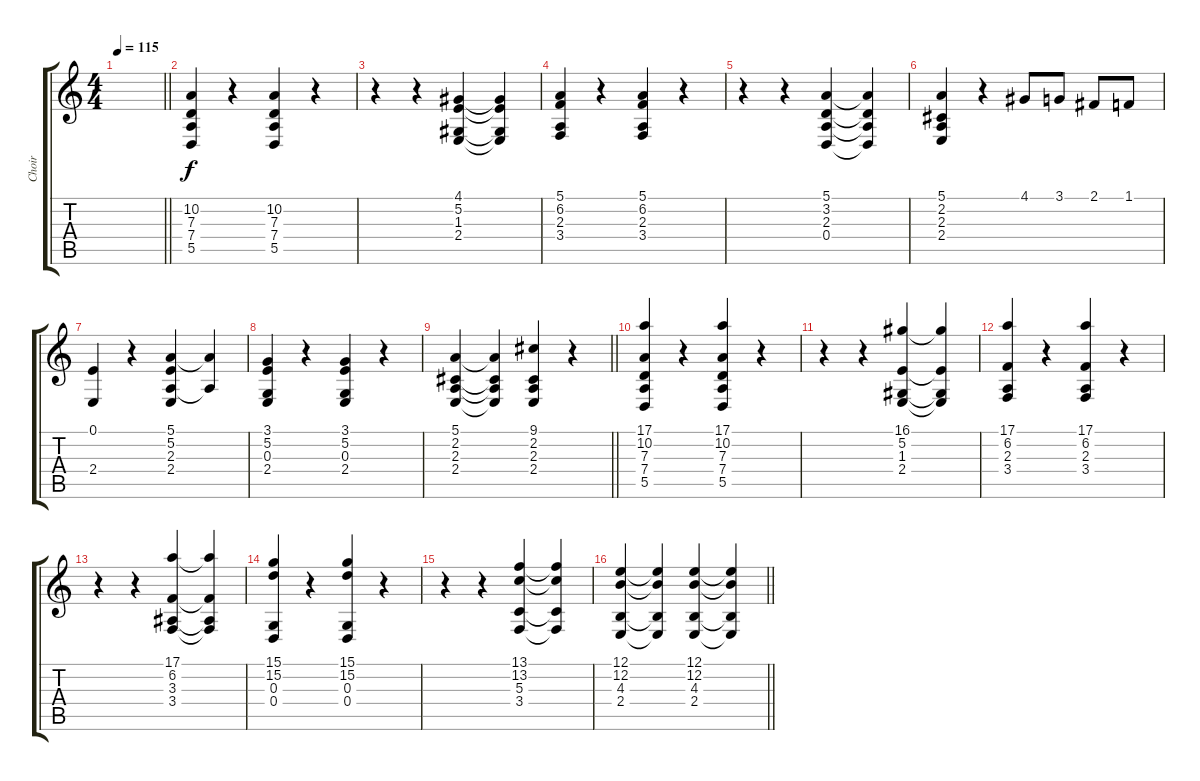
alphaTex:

\track ("Choir" "Choir") {instrument pad4choir}
\staff {score tabs}
\tuning (E4 B3 G3 D3 A2 E2) {hide}
\ts (4 4)
\tempo 115
\clef g2
\barLineRight lightlight
\ks c
|
\section ("" "")
(10.2 7.3 7.4 5.5).4 r.4 (10.2 7.3 7.4 5.5).4 r.4 |
r.4 r.4 (4.1 5.2 1.3 2.4).4 (4.1{t} 5.2{t} 1.3{t} 2.4{t}).4 |
(5.1 6.2 2.3 3.4).4 r.4 (5.1 6.2 2.3 3.4).4 r.4 |
r.4 r.4 (5.1 3.2 2.3 0.4).4 (5.1{t} 3.2{t} 2.3{t} 0.4{t}).4 |
(5.1 2.2 2.3 2.4).4 r.4 4.1.8 3.1.8 2.1.8 1.1.8 |
(0.1 2.4).4 r.4 (5.1 5.2 2.3 2.4).4 (5.1{t} 2.3{t}).4 |
(3.1 5.2 0.3 2.4).4 r.4 (3.1 5.2 0.3 2.4).4 r.4 |
\barLineRight lightlight
(5.1 2.2 2.3 2.4).4 (5.1{t} 2.2{t} 2.3{t} 2.4{t}).4 (9.1 2.2 2.3 2.4).4 r.4 |
\section ("" "")
(17.1 10.2 7.3 7.4 5.5).4 r.4 (17.1 10.2 7.3 7.4 5.5).4 r.4 |
r.4 r.4 (16.1 5.2 1.3 2.4).4 (16.1{t} 5.2{t} 1.3{t} 2.4{t}).4 |
(17.1 6.2 2.3 3.4).4 r.4 (17.1 6.2 2.3 3.4).4 r.4 |
r.4 r.4 (17.1 6.2 3.3 3.4).4 (17.1{t} 6.2{t} 3.3{t} 3.4{t}).4 |
(15.1 15.2 0.3 0.4).4 r.4 (15.1 15.2 0.3 0.4).4 r.4 |
r.4 r.4 (13.1 13.2 5.3 3.4).4 (13.1{t} 13.2{t} 5.3{t} 3.4{t}).4 |
\barLineRight lightlight
(12.1 12.2 4.3 2.4).4 (12.1{t} 12.2{t} 4.3{t} 2.4{t}).4 (12.1 12.2 4.3 2.4).4 (12.1{t} 12.2{t} 4.3{t} 2.4{t}).4
